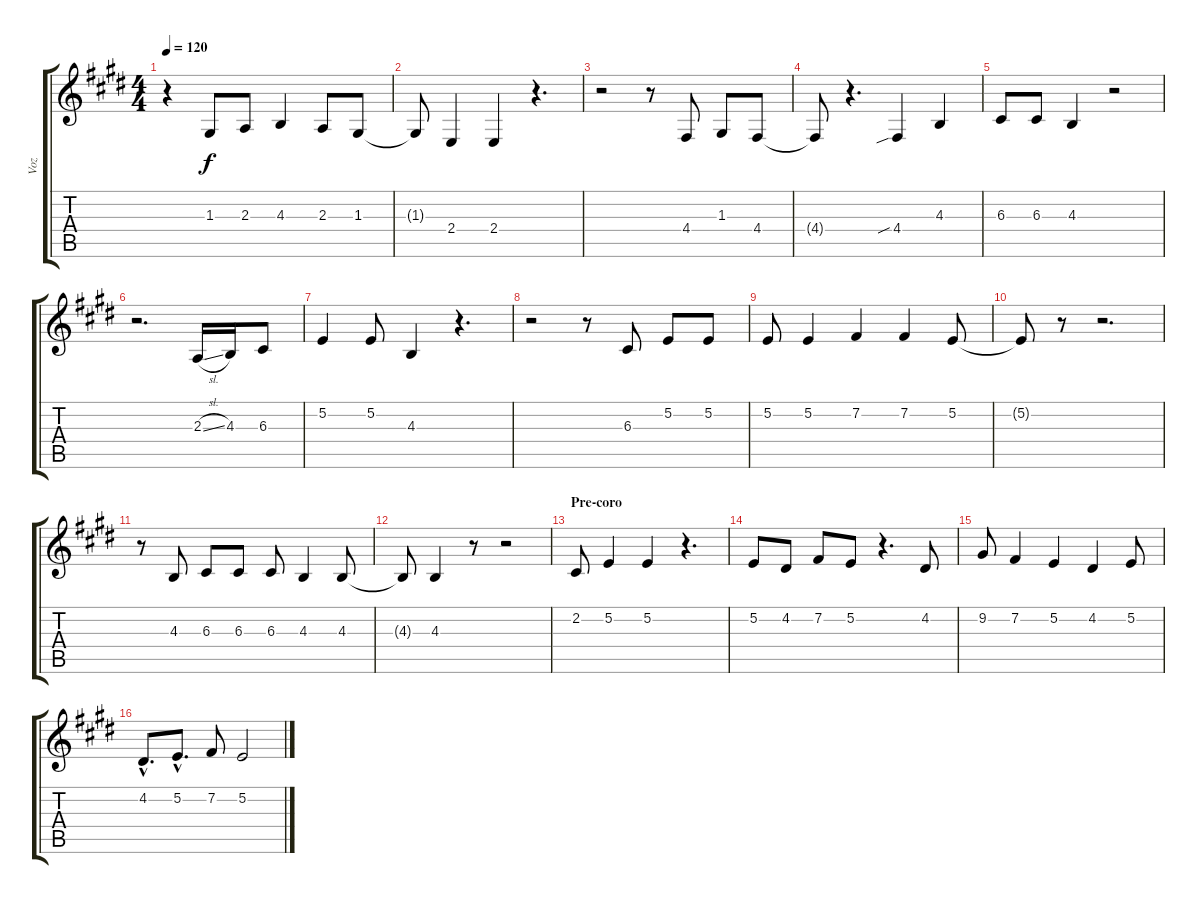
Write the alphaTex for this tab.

\track ("Voz" "Voz") {instrument bassoon}
\staff {score tabs}
\tuning (E4 B3 G3 D3 A2 E2) {hide}
\ts (4 4)
\tempo 120
\clef g2
\ks e
r.4{dy f} 1.3.8 2.3.8 4.3.4 2.3.8 1.3.8 |
1.3{t}.8 2.4.4 2.4.4 r.4{d} |
r.2 r.8 4.4.8 1.3.8 4.4.8 |
4.4{t}.8 r.4{d} 4.4{sib}.4 4.3.4 |
6.3.8 6.3.8 4.3.4 r.2 |
r.2{d} 2.3{sl}.16 4.3.16 6.3.8 |
5.2.4 5.2.8 4.3.4 r.4{d} |
r.2 r.8 6.3.8 5.2.8 5.2.8 |
5.2.8 5.2.4 7.2.4 7.2.4 5.2.8 |
5.2{t}.8 r.8 r.2{d} |
r.8 4.3.8 6.3.8 6.3.8 6.3.8 4.3.4 4.3.8 |
4.3{t}.8 4.3.4 r.8 r.2 |
\section ("" "Pre-coro")
2.2.8 5.2.4 5.2.4 r.4{d} |
5.2.8 4.2.8 7.2.8 5.2.8 r.4{d} 4.2.8 |
9.2.8 7.2.4 5.2.4 4.2.4 5.2.8 |
4.2{hac}.8{d} 5.2{hac}.8{d} 7.2.8 5.2.2
